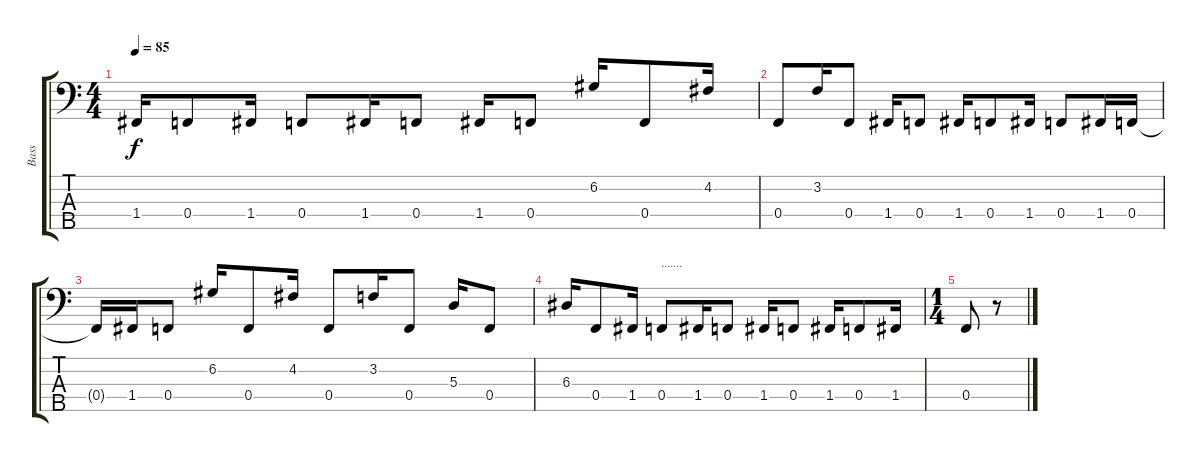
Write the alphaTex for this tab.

\track ("Bass" "Bass") {instrument electricbasspick}
\staff {score tabs}
\tuning (G2 D2 A1 F1 B0) {hide}
\ts (4 4)
\tempo 85
\clef f4
\ks c
1.4.16{dy f} 0.4.8 1.4.16 0.4.8 1.4.16 0.4.8 1.4.16 0.4.8 6.2.16 0.4.8 4.2.16 |
0.4.8 3.2.16 0.4.8 1.4.16 0.4.8 1.4.16 0.4.8 1.4.16 0.4.8 1.4.16 0.4.16 |
0.4{t}.16 1.4.16 0.4.8 6.2.16 0.4.8 4.2.16 0.4.8 3.2.16 0.4.8 5.3.16 0.4.8 |
6.3.16 0.4.8 1.4.16 0.4.8{txt "......."} 1.4.16 0.4.8 1.4.16 0.4.8 1.4.16 0.4.8 1.4.16 |
\ts (1 4)
0.4.8 r.8
